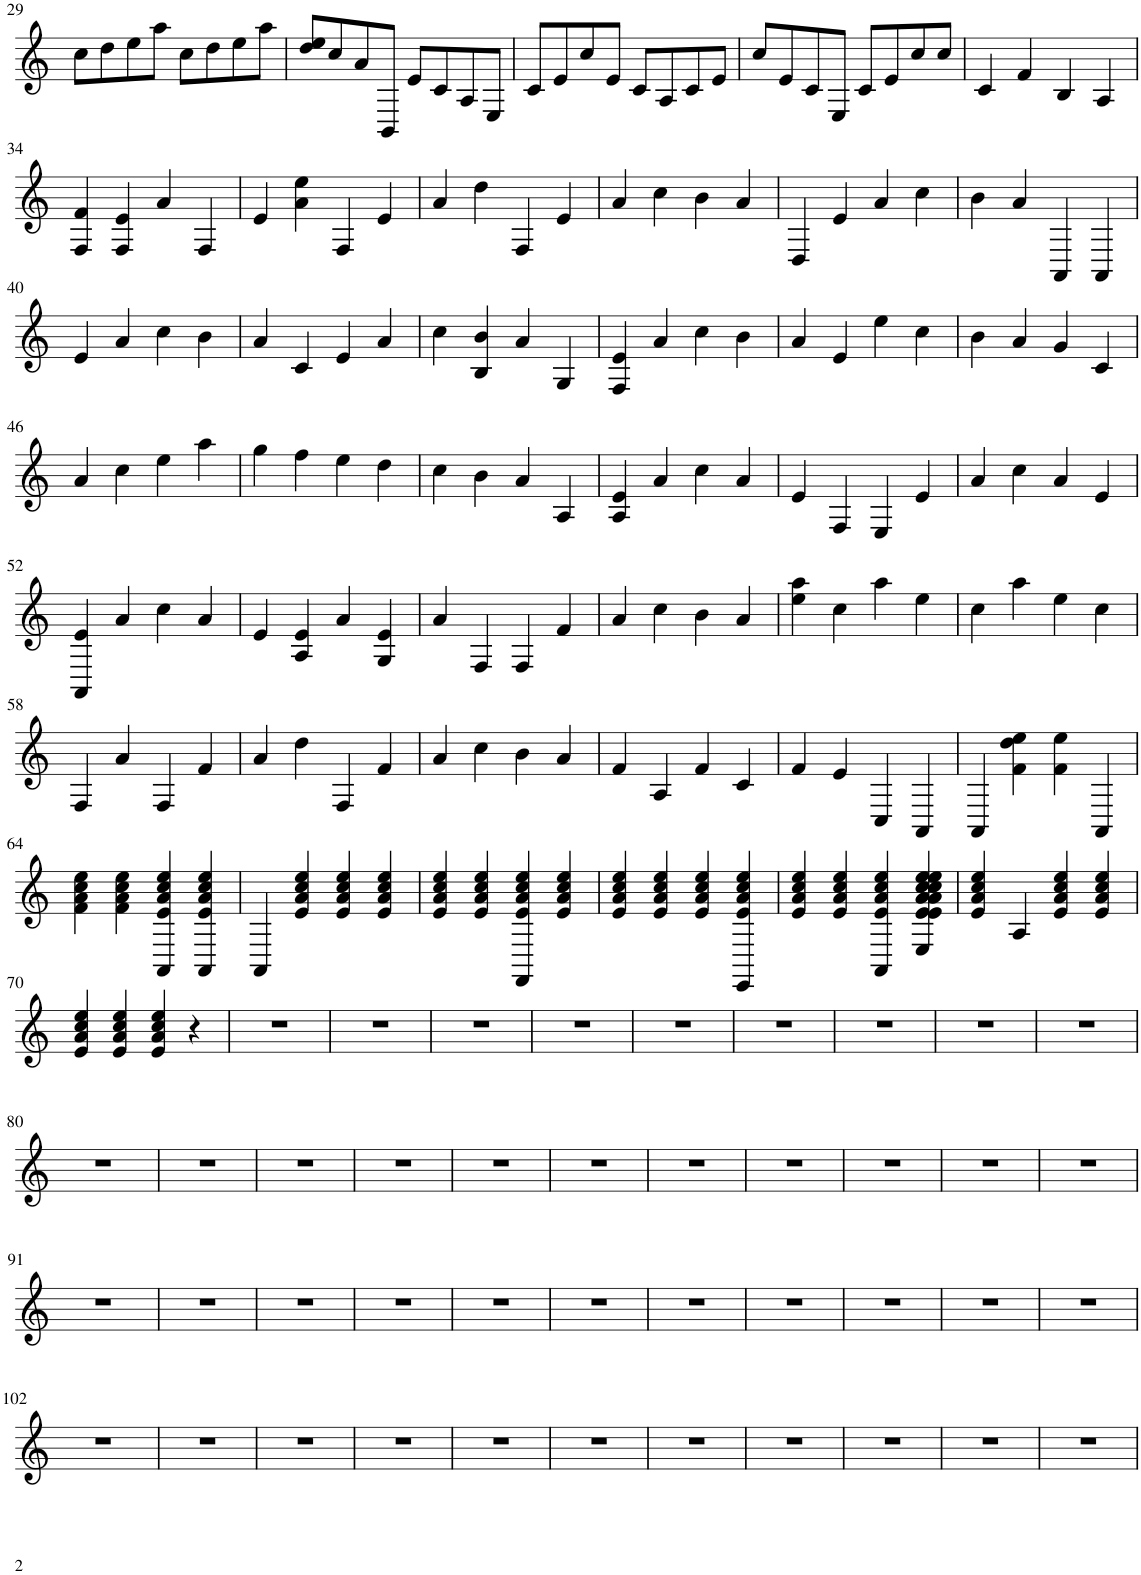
**kern
*part1
*staff1
*I"Piano
*I'Pno.
!!LO:PB:g=z
*clefG2
*k[]
*M4/4
=29
8cc\L
8dd\
8ee\
8aa\J
8cc\L
8dd\
8ee\
8aa\J
=30
8dd/ 8ee/L
8cc/
8a/
8BB/J
8e/L
8c/
8A/
8E/J
=31
8c/L
8e/
8cc/
8e/J
8c/L
8A/
8c/
8e/J
=32
8cc/L
8e/
8c/
8E/J
8c/L
8e/
8cc/
8cc/J
=33
4c/
4f/
4B/
4A/
!!LO:LB:g=z
=34
4F/ 4f/
4F/ 4e/
4a/
4F/
=35
4e/
4a\ 4ee\
4F/
4e/
=36
4a/
4dd\
4F/
4e/
=37
4a/
4cc\
4b\
4a/
=38
4D/
4e/
4a/
4cc\
=39
4b\
4a/
4AA/
4AA/
!!LO:LB:g=z
=40
4e/
4a/
4cc\
4b\
=41
4a/
4c/
4e/
4a/
=42
4cc\
4B/ 4b/
4a/
4G/
=43
4F/ 4e/
4a/
4cc\
4b\
=44
4a/
4e/
4ee\
4cc\
=45
4b\
4a/
4g/
4c/
!!LO:LB:g=z
=46
4a/
4cc\
4ee\
4aa\
=47
4gg\
4ff\
4ee\
4dd\
=48
4cc\
4b\
4a/
4A/
=49
4A/ 4e/
4a/
4cc\
4a/
=50
4e/
4F/
4E/
4e/
=51
4a/
4cc\
4a/
4e/
!!LO:LB:g=z
=52
4AA/ 4e/
4a/
4cc\
4a/
=53
4e/
4A/ 4e/
4a/
4G/ 4e/
=54
4a/
4F/
4F/
4f/
=55
4a/
4cc\
4b\
4a/
=56
4ee\ 4aa\
4cc\
4aa\
4ee\
=57
4cc\
4aa\
4ee\
4cc\
!!LO:LB:g=z
=58
4F/
4a/
4F/
4f/
=59
4a/
4dd\
4F/
4f/
=60
4a/
4cc\
4b\
4a/
=61
4f/
4A/
4f/
4c/
=62
4f/
4e/
4C/
4AA/
=63
4AA/
4f\ 4dd\ 4ee\
4f\ 4ee\
4AA/
!!LO:LB:g=z
=64
4f\ 4a\ 4cc\ 4ee\
4f\ 4a\ 4cc\ 4ee\
4AA/ 4e/ 4a/ 4cc/ 4ee/
4AA/ 4e/ 4a/ 4cc/ 4ee/
=65
4AA/
4e/ 4a/ 4cc/ 4ee/
4e/ 4a/ 4cc/ 4ee/
4e/ 4a/ 4cc/ 4ee/
=66
4e/ 4a/ 4cc/ 4ee/
4e/ 4a/ 4cc/ 4ee/
4FF/ 4e/ 4a/ 4cc/ 4ee/
4e/ 4a/ 4cc/ 4ee/
=67
4e/ 4a/ 4cc/ 4ee/
4e/ 4a/ 4cc/ 4ee/
4e/ 4a/ 4cc/ 4ee/
4EE/ 4e/ 4a/ 4cc/ 4ee/
=68
4e/ 4a/ 4cc/ 4ee/
4e/ 4a/ 4cc/ 4ee/
4AA/ 4e/ 4a/ 4cc/ 4ee/
4E/ 4e/ 4e/ 4e/ 4e/ 4a/ 4a/ 4a/ 4a/ 4cc/ 4cc/ 4cc/ 4cc/ 4ee/ 4ee/ 4ee/ 4ee/
=69
4e/ 4a/ 4cc/ 4ee/
4A/
4e/ 4a/ 4cc/ 4ee/
4e/ 4a/ 4cc/ 4ee/
!!LO:LB:g=z
=70
4e/ 4a/ 4cc/ 4ee/
4e/ 4a/ 4cc/ 4ee/
4e/ 4a/ 4cc/ 4ee/
4r
=71
1r
=72
1r
=73
1r
=74
1r
=75
1r
=76
1r
=77
1r
=78
1r
=79
1r
!!LO:LB:g=z
=80
1r
=81
1r
=82
1r
=83
1r
=84
1r
=85
1r
=86
1r
=87
1r
=88
1r
=89
1r
=90
1r
!!LO:LB:g=z
=91
1r
=92
1r
=93
1r
=94
1r
=95
1r
=96
1r
=97
1r
=98
1r
=99
1r
=100
1r
=101
1r
!!LO:LB:g=z
=102
1r
=103
1r
=104
1r
=105
1r
=106
1r
=107
1r
=108
1r
=109
1r
=110
1r
=111
1r
=112
1r
=
*-
